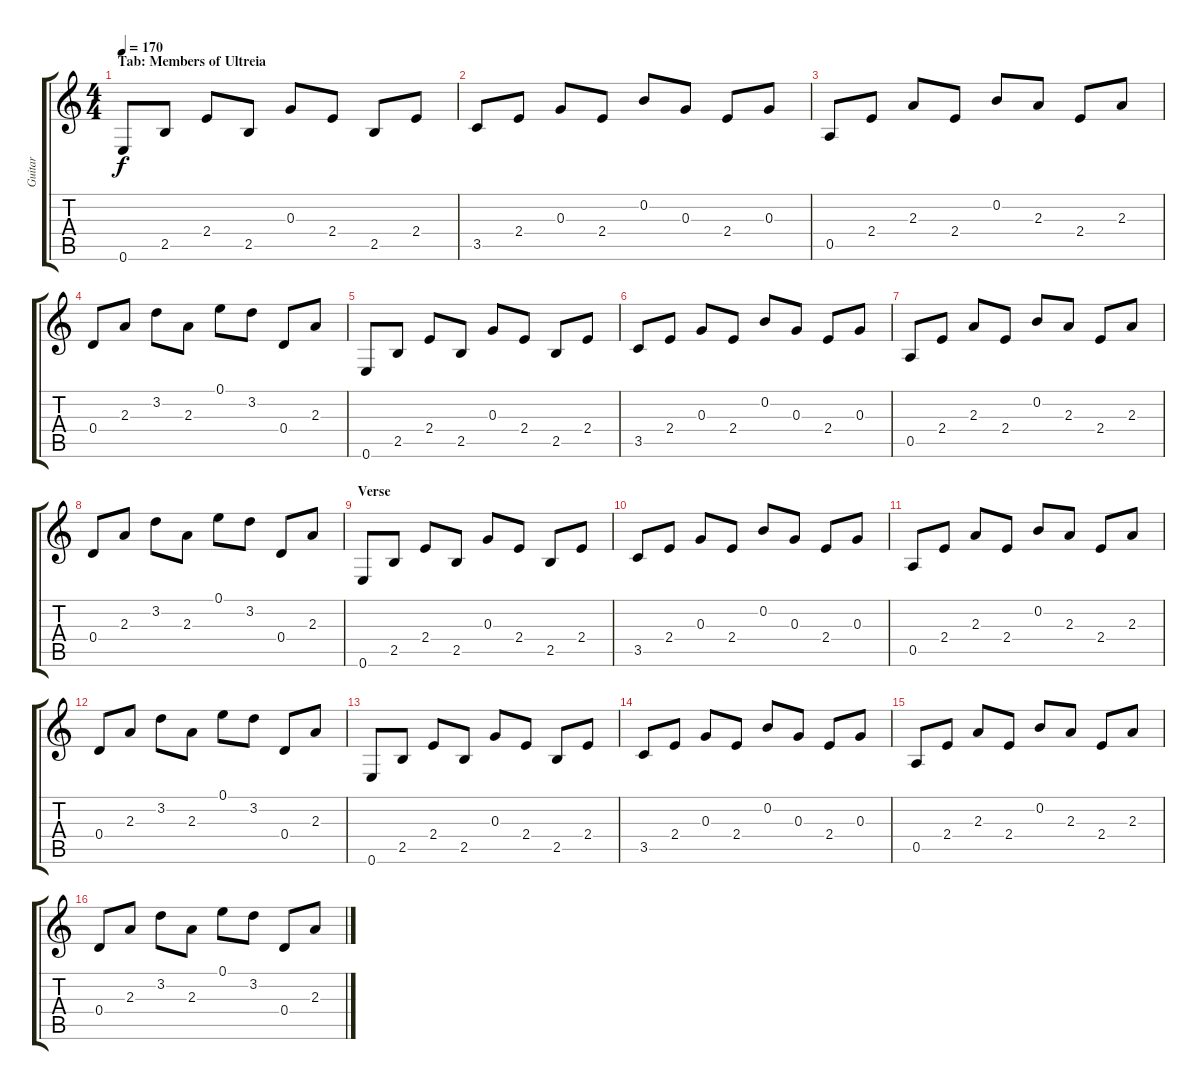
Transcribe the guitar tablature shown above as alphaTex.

\track ("Guitar" "Guitar") {instrument overdrivenguitar}
\staff {score tabs}
\tuning (E4 B3 G3 D3 A2 E2) {hide}
\ts (4 4)
\section ("" "Tab: Members of Ultreia")
\tempo 170
\tempo 120
\tempo 170
\clef g2
\ks c
0.6.8{dy f instrument electricguitarclean} 2.5.8 2.4.8 2.5.8 0.3.8 2.4.8 2.5.8 2.4.8 |
3.5.8 2.4.8 0.3.8 2.4.8 0.2.8 0.3.8 2.4.8 0.3.8 |
0.5.8 2.4.8 2.3.8 2.4.8 0.2.8 2.3.8 2.4.8 2.3.8 |
0.4.8 2.3.8 3.2.8 2.3.8 0.1.8 3.2.8 0.4.8 2.3.8 |
0.6.8 2.5.8 2.4.8 2.5.8 0.3.8 2.4.8 2.5.8 2.4.8 |
3.5.8 2.4.8 0.3.8 2.4.8 0.2.8 0.3.8 2.4.8 0.3.8 |
0.5.8 2.4.8 2.3.8 2.4.8 0.2.8 2.3.8 2.4.8 2.3.8 |
0.4.8 2.3.8 3.2.8 2.3.8 0.1.8 3.2.8 0.4.8 2.3.8 |
\section ("" "Verse")
0.6.8 2.5.8 2.4.8 2.5.8 0.3.8 2.4.8 2.5.8 2.4.8 |
3.5.8 2.4.8 0.3.8 2.4.8 0.2.8 0.3.8 2.4.8 0.3.8 |
0.5.8 2.4.8 2.3.8 2.4.8 0.2.8 2.3.8 2.4.8 2.3.8 |
0.4.8 2.3.8 3.2.8 2.3.8 0.1.8 3.2.8 0.4.8 2.3.8 |
0.6.8 2.5.8 2.4.8 2.5.8 0.3.8 2.4.8 2.5.8 2.4.8 |
3.5.8 2.4.8 0.3.8 2.4.8 0.2.8 0.3.8 2.4.8 0.3.8 |
0.5.8 2.4.8 2.3.8 2.4.8 0.2.8 2.3.8 2.4.8 2.3.8 |
0.4.8 2.3.8 3.2.8 2.3.8 0.1.8 3.2.8 0.4.8 2.3.8
